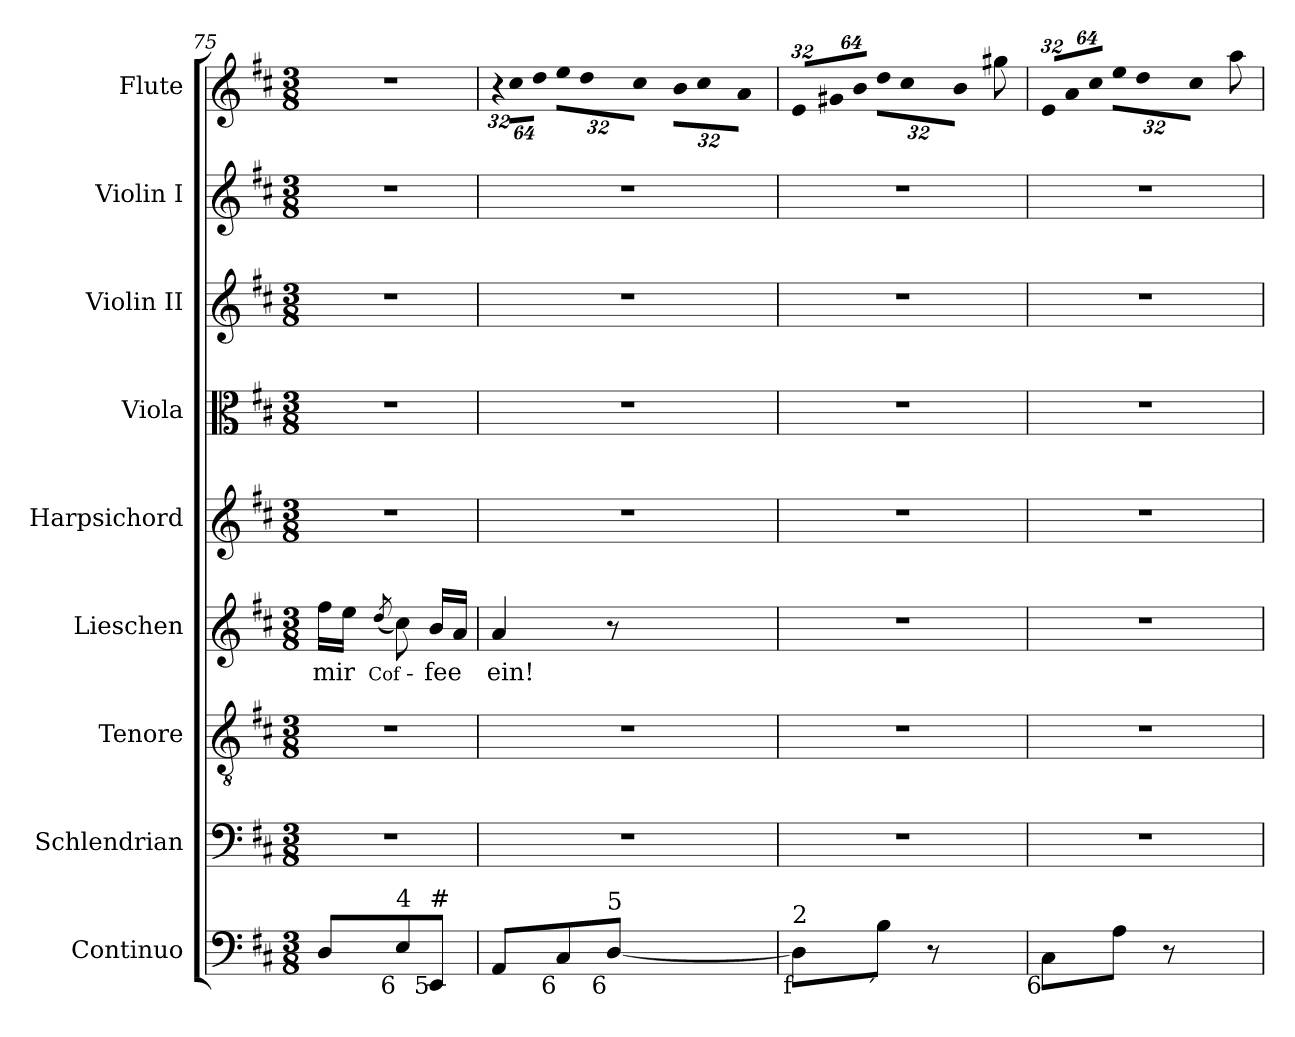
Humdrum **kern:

**kern	**kern	**kern	**kern	**text	**kern	**kern	**kern	**kern	**kern
*part9	*part8	*part7	*part6	*part6	*part5	*part4	*part3	*part2	*part1
*staff9	*staff8	*staff7	*staff6	*staff6	*staff5	*staff4	*staff3	*staff2	*staff1
*I"Continuo	*I"Schlendrian	*I"Tenore	*I"Lieschen	*	*I"Harpsichord	*I"Viola	*I"Violin II	*I"Violin I	*I"Flute
*I'Continuo	*I'Schlendrian	*I'Tenore	*I'Lieschen	*	*	*I'Viola	*	*	*
*clefF4	*clefF4	*clefGv2	*clefG2	*	*clefG2	*clefC3	*clefG2	*clefG2	*clefG2
*	*	*ITrd7c12	*	*	*	*	*	*	*
*k[f#c#]	*k[f#c#]	*k[f#c#]	*k[f#c#]	*	*k[f#c#]	*k[f#c#]	*k[f#c#]	*k[f#c#]	*k[f#c#]
*D:	*D:	*D:	*D:	*	*D:	*D:	*D:	*D:	*D:
*M3/8	*M3/8	*M3/8	*M3/8	*	*M3/8	*M3/8	*M3/8	*M3/8	*M3/8
=75	=75	=75	=75	=75	=75	=75	=75	=75	=75
!	!LO:N:vis=1	!LO:N:vis=1	!	!	!	!	!	!	!
!	!	!	!	!LO:LY:b:color=#000000	!LO:N:vis=1	!LO:N:vis=1	!LO:N:vis=1	!LO:N:vis=1	!LO:N:vis=1
8Di/L	4.r	4.r	16ff#i\LL	mir	4.r	4.r	4.r	4.r	4.r
.	.	.	16eei\JJ	.	.	.	.	.	.
!	!	!	!	!LO:LY:b:color=#000000	!	!	!	!	!
.	.	.	(8qddi/	Cof-	.	.	.	.	.
!LO:TX:b:rj:t=6	!	!	!	!	!	!	!	!	!
!LO:TX:t=4	!	!	!	!	!	!	!	!	!
8Ei/	.	.	8cc#i\)	.	.	.	.	.	.
!LO:TX:b:rj:t=5	!	!	!	!	!	!	!	!	!
!LO:TX:t=#	!	!	!	!	!	!	!	!	!
!	!	!	!	!LO:LY:b:color=#000000	!	!	!	!	!
8EEi/J	.	.	16bi/LL	-fee	.	.	.	.	.
.	.	.	16ai/JJ	.	.	.	.	.	.
=76	=76	=76	=76	=76	=76	=76	=76	=76	=76
!	!LO:N:vis=1	!LO:N:vis=1	!	!	!	!	!	!	!
!	!	!	!	!LO:LY:b:color=#000000	!LO:N:vis=1	!LO:N:vis=1	!LO:N:vis=1	!LO:N:vis=1	!
*	*	*	*	*	*	*	*	*	*Xbrackettup
!	!	!	!	!	!	!	!	!	!LO:N:vis=16
8AAi/L	4.r	4.r	4ai/	ein!	4.r	4.r	4.r	4.r	512%21r
!	!	!	!	!	!	!	!	!	!LO:N:vis=16
.	.	.	.	.	.	.	.	.	1024%43cc#i\LL
!	!	!	!	!	!	!	!	!	!LO:N:vis=16
.	.	.	.	.	.	.	.	.	1024%43ddi\JJ
!LO:TX:b:rj:t=6	!	!	!	!	!	!	!	!	!
!	!	!	!	!	!	!	!	!	!LO:N:vis=16
8C#i/	.	.	.	.	.	.	.	.	512%21eei\LL
!	!	!	!	!	!	!	!	!	!LO:N:vis=16
.	.	.	.	.	.	.	.	.	1024%43ddi\
!	!	!	!	!	!	!	!	!	!LO:N:vis=16
.	.	.	.	.	.	.	.	.	1024%43cc#i\JJ
!LO:TX:b:rj:t=6	!	!	!	!	!	!	!	!	!
!LO:TX:t=5	!	!	!	!	!	!	!	!	!
!	!	!	!	!	!	!	!	!	!LO:N:vis=16
[8Di/J	.	.	8r	.	.	.	.	.	512%21bi\LL
!	!	!	!	!	!	!	!	!	!LO:N:vis=16
.	.	.	.	.	.	.	.	.	1024%43cc#i\
!	!	!	!	!	!	!	!	!	!LO:N:vis=16
.	.	.	.	.	.	.	.	.	1024%43ai\JJ
=77	=77	=77	=77	=77	=77	=77	=77	=77	=77
!LO:TX:b:rj:t=f	!	!	!	!	!	!	!	!	!
!LO:TX:t=2	!	!	!	!	!	!	!	!	!
!	!LO:N:vis=1	!LO:N:vis=1	!LO:N:vis=1	!	!LO:N:vis=1	!LO:N:vis=1	!LO:N:vis=1	!LO:N:vis=1	!LO:N:vis=16
8Di\L]	4.r	4.r	4.r	.	4.r	4.r	4.r	4.r	512%21ei/LL
!	!	!	!	!	!	!	!	!	!LO:N:vis=16
.	.	.	.	.	.	.	.	.	1024%43g#Xi/
!	!	!	!	!	!	!	!	!	!LO:N:vis=16
.	.	.	.	.	.	.	.	.	1024%43bi/JJ
!LO:TX:b:rj:t=´	!	!	!	!	!	!	!	!	!
!	!	!	!	!	!	!	!	!	!LO:N:vis=16
8Bi\J	.	.	.	.	.	.	.	.	512%21ddi\LL
!	!	!	!	!	!	!	!	!	!LO:N:vis=16
.	.	.	.	.	.	.	.	.	1024%43cc#i\
!	!	!	!	!	!	!	!	!	!LO:N:vis=16
.	.	.	.	.	.	.	.	.	1024%43bi\JJ
8r	.	.	.	.	.	.	.	.	8gg#Xi\
=78	=78	=78	=78	=78	=78	=78	=78	=78	=78
!LO:TX:b:rj:t=6	!	!	!	!	!	!	!	!	!
!	!LO:N:vis=1	!LO:N:vis=1	!LO:N:vis=1	!	!LO:N:vis=1	!LO:N:vis=1	!LO:N:vis=1	!LO:N:vis=1	!LO:N:vis=16
8C#i\L	4.r	4.r	4.r	.	4.r	4.r	4.r	4.r	512%21ei/LL
!	!	!	!	!	!	!	!	!	!LO:N:vis=16
.	.	.	.	.	.	.	.	.	1024%43ai/
!	!	!	!	!	!	!	!	!	!LO:N:vis=16
.	.	.	.	.	.	.	.	.	1024%43cc#i/JJ
!	!	!	!	!	!	!	!	!	!LO:N:vis=16
8Ai\J	.	.	.	.	.	.	.	.	512%21eei\LL
!	!	!	!	!	!	!	!	!	!LO:N:vis=16
.	.	.	.	.	.	.	.	.	1024%43ddi\
!	!	!	!	!	!	!	!	!	!LO:N:vis=16
.	.	.	.	.	.	.	.	.	1024%43cc#i\JJ
8r	.	.	.	.	.	.	.	.	8aai\
=	=	=	=	=	=	=	=	=	=
*-	*-	*-	*-	*-	*-	*-	*-	*-	*-
